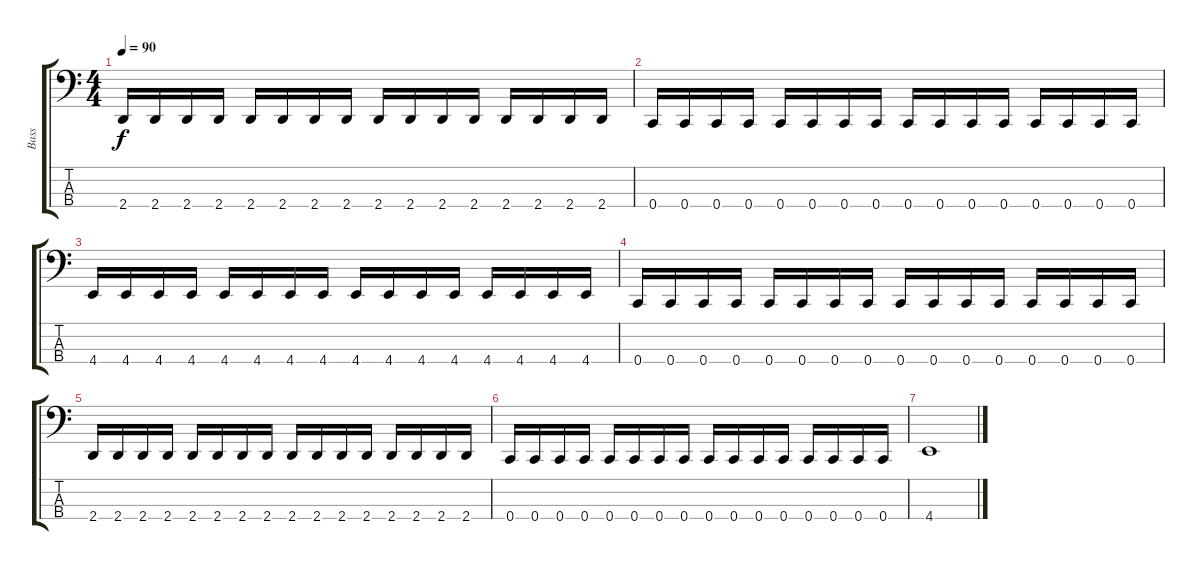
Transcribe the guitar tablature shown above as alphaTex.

\track ("Bass" "Bass") {instrument electricbassfinger}
\staff {score tabs}
\tuning (F2 C2 G1 C1) {hide}
\ts (4 4)
\tempo 90
\clef f4
\ks c
2.4.16{dy f} 2.4.16 2.4.16 2.4.16 2.4.16 2.4.16 2.4.16 2.4.16 2.4.16 2.4.16 2.4.16 2.4.16 2.4.16 2.4.16 2.4.16 2.4.16 |
0.4.16 0.4.16 0.4.16 0.4.16 0.4.16 0.4.16 0.4.16 0.4.16 0.4.16 0.4.16 0.4.16 0.4.16 0.4.16 0.4.16 0.4.16 0.4.16 |
4.4.16 4.4.16 4.4.16 4.4.16 4.4.16 4.4.16 4.4.16 4.4.16 4.4.16 4.4.16 4.4.16 4.4.16 4.4.16 4.4.16 4.4.16 4.4.16 |
0.4.16 0.4.16 0.4.16 0.4.16 0.4.16 0.4.16 0.4.16 0.4.16 0.4.16 0.4.16 0.4.16 0.4.16 0.4.16 0.4.16 0.4.16 0.4.16 |
2.4.16 2.4.16 2.4.16 2.4.16 2.4.16 2.4.16 2.4.16 2.4.16 2.4.16 2.4.16 2.4.16 2.4.16 2.4.16 2.4.16 2.4.16 2.4.16 |
0.4.16 0.4.16 0.4.16 0.4.16 0.4.16 0.4.16 0.4.16 0.4.16 0.4.16 0.4.16 0.4.16 0.4.16 0.4.16 0.4.16 0.4.16 0.4.16 |
4.4.1
